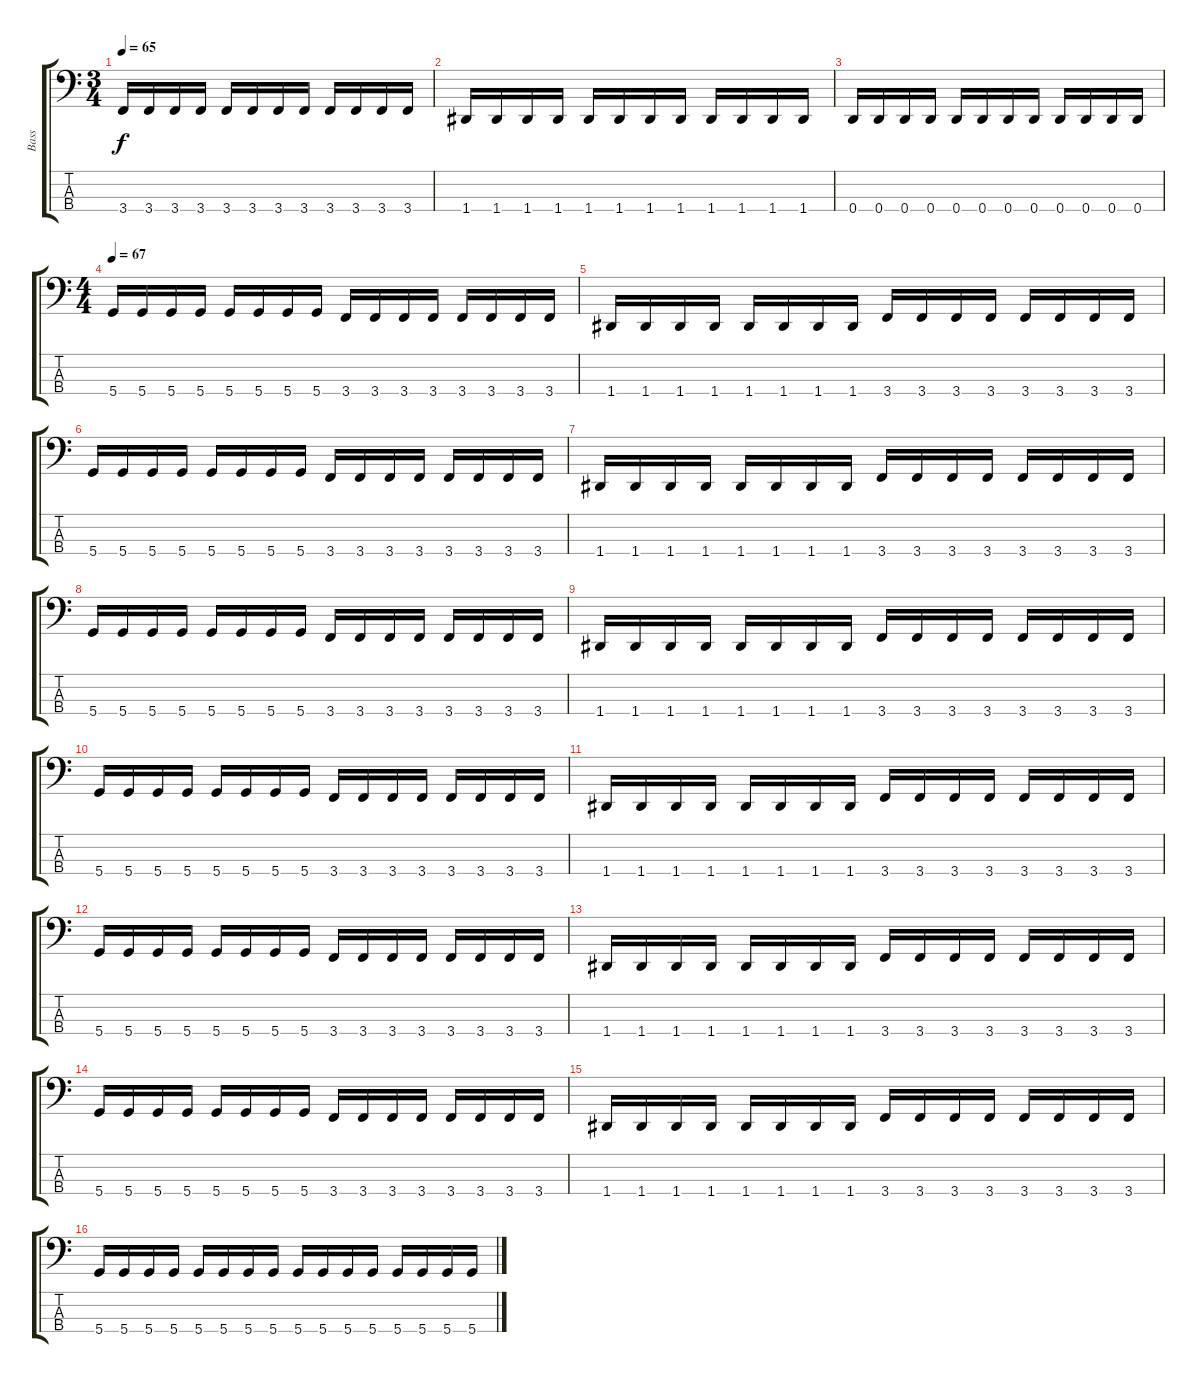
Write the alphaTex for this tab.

\track ("Bass" "Bass") {instrument electricbasspick}
\staff {score tabs}
\tuning (G2 D2 A1 D1) {hide}
\ts (3 4)
\tempo 65
\clef f4
\ks c
3.4.16{dy f} 3.4.16 3.4.16 3.4.16 3.4.16 3.4.16 3.4.16 3.4.16 3.4.16 3.4.16 3.4.16 3.4.16 |
1.4.16{volume 16} 1.4.16 1.4.16 1.4.16 1.4.16 1.4.16 1.4.16 1.4.16 1.4.16 1.4.16 1.4.16 1.4.16 |
0.4.16 0.4.16 0.4.16 0.4.16 0.4.16 0.4.16 0.4.16 0.4.16 0.4.16 0.4.16 0.4.16 0.4.16 |
\ts (4 4)
\tempo 67
5.4.16 5.4.16 5.4.16 5.4.16 5.4.16 5.4.16 5.4.16 5.4.16 3.4.16 3.4.16 3.4.16 3.4.16 3.4.16 3.4.16 3.4.16 3.4.16 |
1.4.16 1.4.16 1.4.16 1.4.16 1.4.16 1.4.16 1.4.16 1.4.16 3.4.16 3.4.16 3.4.16 3.4.16 3.4.16 3.4.16 3.4.16 3.4.16 |
5.4.16 5.4.16 5.4.16 5.4.16 5.4.16 5.4.16 5.4.16 5.4.16 3.4.16 3.4.16 3.4.16 3.4.16 3.4.16 3.4.16 3.4.16 3.4.16 |
1.4.16 1.4.16 1.4.16 1.4.16 1.4.16 1.4.16 1.4.16 1.4.16 3.4.16 3.4.16 3.4.16 3.4.16 3.4.16 3.4.16 3.4.16 3.4.16 |
5.4.16 5.4.16 5.4.16 5.4.16 5.4.16 5.4.16 5.4.16 5.4.16 3.4.16 3.4.16 3.4.16 3.4.16 3.4.16 3.4.16 3.4.16 3.4.16 |
1.4.16 1.4.16 1.4.16 1.4.16 1.4.16 1.4.16 1.4.16 1.4.16 3.4.16 3.4.16 3.4.16 3.4.16 3.4.16 3.4.16 3.4.16 3.4.16 |
5.4.16 5.4.16 5.4.16 5.4.16 5.4.16 5.4.16 5.4.16 5.4.16 3.4.16 3.4.16 3.4.16 3.4.16 3.4.16 3.4.16 3.4.16 3.4.16 |
1.4.16 1.4.16 1.4.16 1.4.16 1.4.16 1.4.16 1.4.16 1.4.16 3.4.16 3.4.16 3.4.16 3.4.16 3.4.16 3.4.16 3.4.16 3.4.16 |
5.4.16 5.4.16 5.4.16 5.4.16 5.4.16 5.4.16 5.4.16 5.4.16 3.4.16 3.4.16 3.4.16 3.4.16 3.4.16 3.4.16 3.4.16 3.4.16 |
1.4.16 1.4.16 1.4.16 1.4.16 1.4.16 1.4.16 1.4.16 1.4.16 3.4.16 3.4.16 3.4.16 3.4.16 3.4.16 3.4.16 3.4.16 3.4.16 |
5.4.16 5.4.16 5.4.16 5.4.16 5.4.16 5.4.16 5.4.16 5.4.16 3.4.16 3.4.16 3.4.16 3.4.16 3.4.16 3.4.16 3.4.16 3.4.16 |
1.4.16 1.4.16 1.4.16 1.4.16 1.4.16 1.4.16 1.4.16 1.4.16 3.4.16 3.4.16 3.4.16 3.4.16 3.4.16 3.4.16 3.4.16 3.4.16 |
5.4.16 5.4.16 5.4.16 5.4.16 5.4.16 5.4.16 5.4.16 5.4.16 5.4.16 5.4.16 5.4.16 5.4.16 5.4.16 5.4.16 5.4.16 5.4.16
